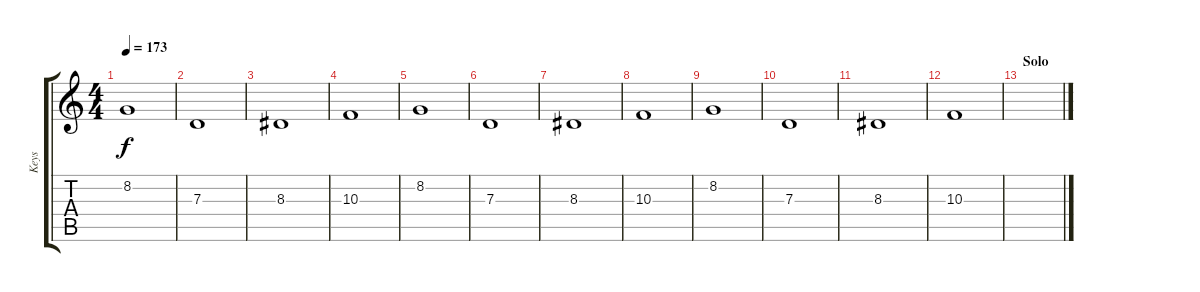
\track ("Keys" "Keys") {instrument stringensemble1}
\staff {score tabs}
\tuning (E4 B3 G3 D3 A2 E2) {hide}
\ts (4 4)
\tempo 173
\clef g2
\ks c
8.2.1{dy f} |
7.3.1 |
8.3.1 |
10.3.1 |
8.2.1 |
7.3.1 |
8.3.1 |
10.3.1 |
8.2.1 |
7.3.1 |
8.3.1 |
10.3.1 |
\section ("" "Solo")
